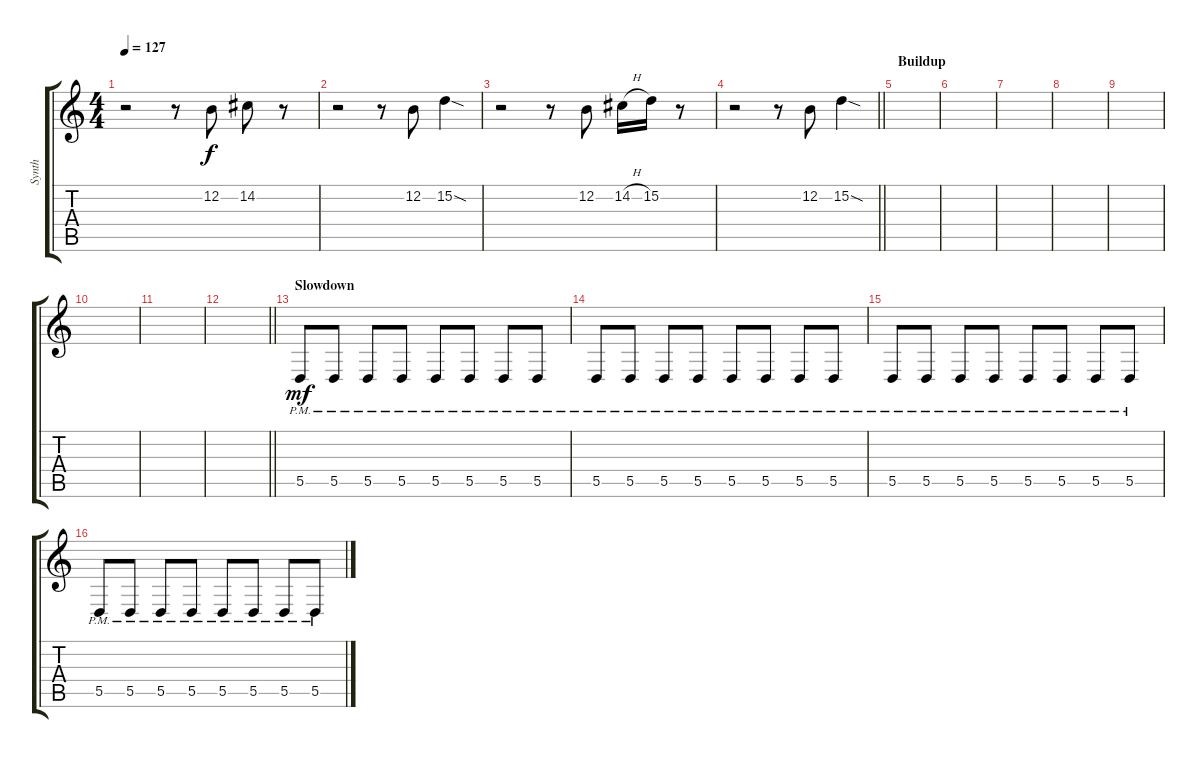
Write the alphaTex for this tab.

\track ("Synth" "Synth") {instrument pad3polysynth}
\staff {score tabs}
\tuning (E4 B3 G3 D3 A2 E2) {hide}
\ts (4 4)
\tempo 127
\clef g2
\ks c
r.2{dy f} r.8 12.2.8 14.2.8 r.8 |
r.2 r.8 12.2.8 15.2{sod}.4 |
r.2 r.8 12.2.8 14.2{h}.16 15.2.16 r.8 |
\barLineRight lightlight
r.2 r.8 12.2.8 15.2{sod}.4 |
\section ("" "Buildup")
|
|
|
|
|
|
|
\barLineRight lightlight
|
\section ("" "Slowdown")
5.5{pm}.8{dy mf} 5.5{pm}.8 5.5{pm}.8 5.5{pm}.8 5.5{pm}.8 5.5{pm}.8 5.5{pm}.8 5.5{pm}.8 |
5.5{pm}.8 5.5{pm}.8 5.5{pm}.8 5.5{pm}.8 5.5{pm}.8 5.5{pm}.8 5.5{pm}.8 5.5{pm}.8 |
5.5{pm}.8 5.5{pm}.8 5.5{pm}.8 5.5{pm}.8 5.5{pm}.8 5.5{pm}.8 5.5{pm}.8 5.5{pm}.8 |
5.5{pm}.8 5.5{pm}.8 5.5{pm}.8 5.5{pm}.8 5.5{pm}.8 5.5{pm}.8 5.5{pm}.8 5.5{pm}.8
